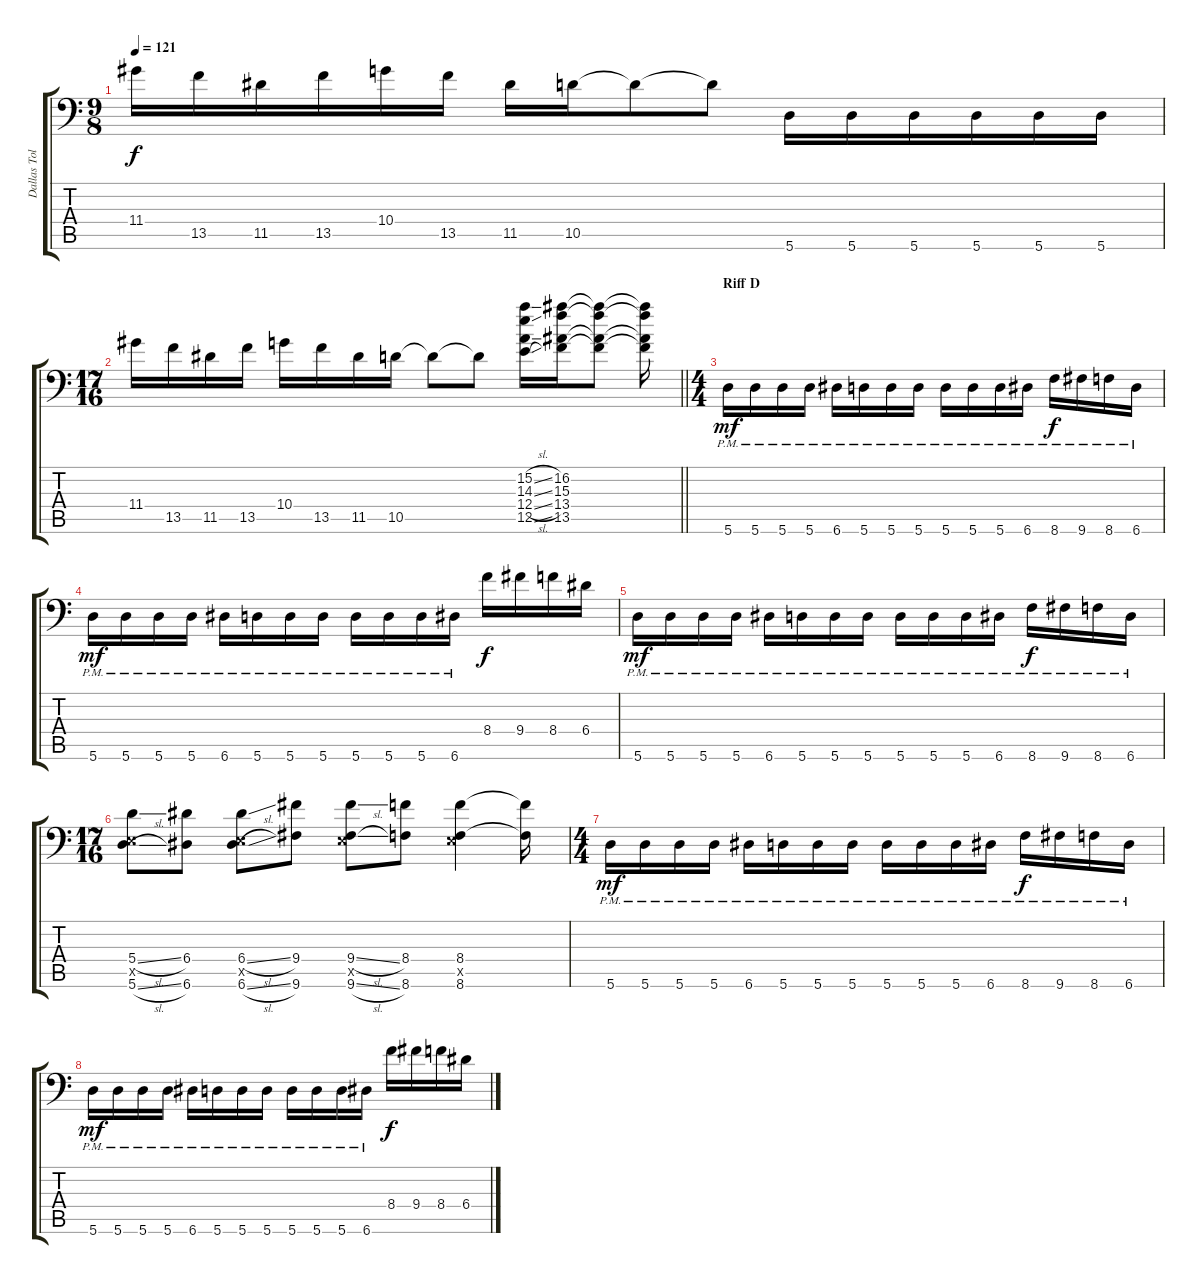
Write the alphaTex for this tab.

\track ("Dallas Toler-Wade " "Dallas Tol") {instrument distortionguitar}
\staff {score tabs}
\tuning (B3 Gb3 D3 A2 E2 A1) {hide}
\ts (9 8)
\tempo 121
\clef f4
\ks c
11.4.16{dy f} 13.5.16 11.5.16 13.5.16 10.4.16 13.5.16 11.5.16 10.5.16 10.5{t}.8 10.5{t}.8 5.6.16 5.6.16 5.6.16 5.6.16 5.6.16 5.6.16 |
\ts (17 16)
\barLineRight lightlight
11.4.16 13.5.16 11.5.16 13.5.16 10.4.16 13.5.16 11.5.16 10.5.16 10.5{t}.8 10.5{t}.8 (15.2{sl} 14.3{sl} 12.4{sl} 12.5{sl}).16 (16.2 15.3 13.4 13.5).16 (16.2{t} 15.3{t} 13.4{t} 13.5{t}).8 (16.2{t} 15.3{t} 13.4{t} 13.5{t}).16 |
\ts (4 4)
\section ("" "Riff D")
5.6{pm}.16{dy mf} 5.6{pm}.16 5.6{pm}.16 5.6{pm}.16 6.6{pm}.16 5.6{pm}.16 5.6{pm}.16 5.6{pm}.16 5.6{pm}.16 5.6{pm}.16 5.6{pm}.16 6.6{pm}.16 8.6{pm}.16{dy f} 9.6{pm}.16 8.6{pm}.16 6.6{pm}.16 |
5.6{pm}.16{dy mf} 5.6{pm}.16 5.6{pm}.16 5.6{pm}.16 6.6{pm}.16 5.6{pm}.16 5.6{pm}.16 5.6{pm}.16 5.6{pm}.16 5.6{pm}.16 5.6{pm}.16 6.6{pm}.16 8.4.16{dy f} 9.4.16 8.4.16 6.4.16 |
5.6{pm}.16{dy mf} 5.6{pm}.16 5.6{pm}.16 5.6{pm}.16 6.6{pm}.16 5.6{pm}.16 5.6{pm}.16 5.6{pm}.16 5.6{pm}.16 5.6{pm}.16 5.6{pm}.16 6.6{pm}.16 8.6{pm}.16{dy f} 9.6{pm}.16 8.6{pm}.16 6.6{pm}.16 |
\ts (17 16)
(5.4{sl} 0.5{x} 5.6{sl}).8 (6.4 6.6).8 (6.4{sl} 0.5{x} 6.6{sl}).8 (9.4 9.6).8 (9.4{sl} 0.5{x} 9.6{sl}).8 (8.4 8.6).8 (8.4 0.5{x} 8.6).4 (8.4{t} 8.6{t}).16 |
\ts (4 4)
5.6{pm}.16{dy mf} 5.6{pm}.16 5.6{pm}.16 5.6{pm}.16 6.6{pm}.16 5.6{pm}.16 5.6{pm}.16 5.6{pm}.16 5.6{pm}.16 5.6{pm}.16 5.6{pm}.16 6.6{pm}.16 8.6{pm}.16{dy f} 9.6{pm}.16 8.6{pm}.16 6.6{pm}.16 |
5.6{pm}.16{dy mf} 5.6{pm}.16 5.6{pm}.16 5.6{pm}.16 6.6{pm}.16 5.6{pm}.16 5.6{pm}.16 5.6{pm}.16 5.6{pm}.16 5.6{pm}.16 5.6{pm}.16 6.6{pm}.16 8.4.16{dy f} 9.4.16 8.4.16 6.4.16
